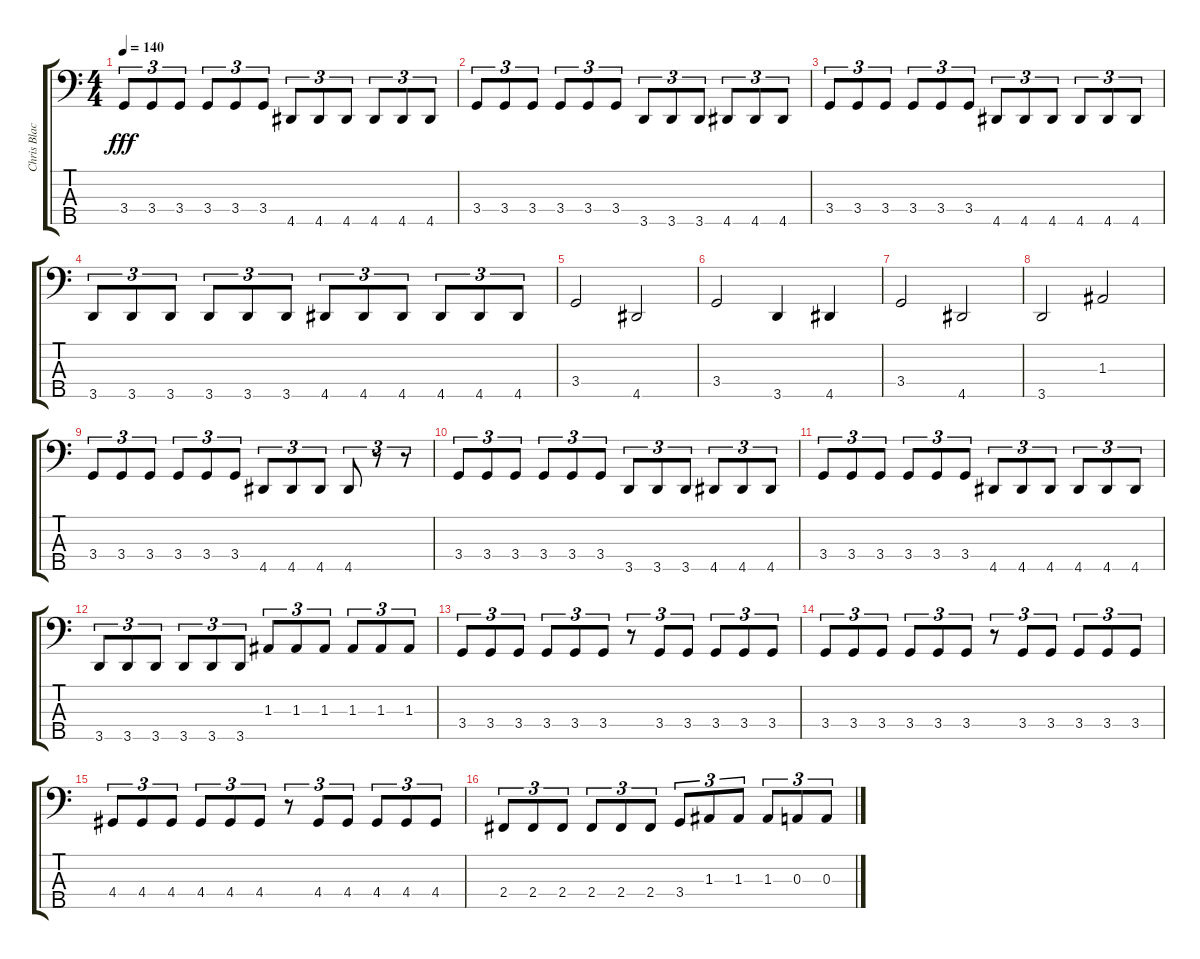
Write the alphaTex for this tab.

\track ("Chris Black" "Chris Blac") {instrument electricbasspick}
\staff {score tabs}
\tuning (G2 D2 A1 E1 B0) {hide}
\ts (4 4)
\tempo 140
\clef f4
\ks c
3.4.8{tu (3 2) dy fff} 3.4.8{tu (3 2)} 3.4.8{tu (3 2)} 3.4.8{tu (3 2)} 3.4.8{tu (3 2)} 3.4.8{tu (3 2)} 4.5.8{tu (3 2)} 4.5.8{tu (3 2)} 4.5.8{tu (3 2)} 4.5.8{tu (3 2)} 4.5.8{tu (3 2)} 4.5.8{tu (3 2)} |
3.4.8{tu (3 2)} 3.4.8{tu (3 2)} 3.4.8{tu (3 2)} 3.4.8{tu (3 2)} 3.4.8{tu (3 2)} 3.4.8{tu (3 2)} 3.5.8{tu (3 2)} 3.5.8{tu (3 2)} 3.5.8{tu (3 2)} 4.5.8{tu (3 2)} 4.5.8{tu (3 2)} 4.5.8{tu (3 2)} |
3.4.8{tu (3 2)} 3.4.8{tu (3 2)} 3.4.8{tu (3 2)} 3.4.8{tu (3 2)} 3.4.8{tu (3 2)} 3.4.8{tu (3 2)} 4.5.8{tu (3 2)} 4.5.8{tu (3 2)} 4.5.8{tu (3 2)} 4.5.8{tu (3 2)} 4.5.8{tu (3 2)} 4.5.8{tu (3 2)} |
3.5.8{tu (3 2)} 3.5.8{tu (3 2)} 3.5.8{tu (3 2)} 3.5.8{tu (3 2)} 3.5.8{tu (3 2)} 3.5.8{tu (3 2)} 4.5.8{tu (3 2)} 4.5.8{tu (3 2)} 4.5.8{tu (3 2)} 4.5.8{tu (3 2)} 4.5.8{tu (3 2)} 4.5.8{tu (3 2)} |
3.4.2 4.5.2 |
3.4.2 3.5.4 4.5.4 |
3.4.2 4.5.2 |
3.5.2 1.3.2 |
3.4.8{tu (3 2)} 3.4.8{tu (3 2)} 3.4.8{tu (3 2)} 3.4.8{tu (3 2)} 3.4.8{tu (3 2)} 3.4.8{tu (3 2)} 4.5.8{tu (3 2)} 4.5.8{tu (3 2)} 4.5.8{tu (3 2)} 4.5.8{tu (3 2)} r.8{tu (3 2)} r.8{tu (3 2)} |
3.4.8{tu (3 2)} 3.4.8{tu (3 2)} 3.4.8{tu (3 2)} 3.4.8{tu (3 2)} 3.4.8{tu (3 2)} 3.4.8{tu (3 2)} 3.5.8{tu (3 2)} 3.5.8{tu (3 2)} 3.5.8{tu (3 2)} 4.5.8{tu (3 2)} 4.5.8{tu (3 2)} 4.5.8{tu (3 2)} |
3.4.8{tu (3 2)} 3.4.8{tu (3 2)} 3.4.8{tu (3 2)} 3.4.8{tu (3 2)} 3.4.8{tu (3 2)} 3.4.8{tu (3 2)} 4.5.8{tu (3 2)} 4.5.8{tu (3 2)} 4.5.8{tu (3 2)} 4.5.8{tu (3 2)} 4.5.8{tu (3 2)} 4.5.8{tu (3 2)} |
3.5.8{tu (3 2)} 3.5.8{tu (3 2)} 3.5.8{tu (3 2)} 3.5.8{tu (3 2)} 3.5.8{tu (3 2)} 3.5.8{tu (3 2)} 1.3.8{tu (3 2)} 1.3.8{tu (3 2)} 1.3.8{tu (3 2)} 1.3.8{tu (3 2)} 1.3.8{tu (3 2)} 1.3.8{tu (3 2)} |
3.4.8{tu (3 2)} 3.4.8{tu (3 2)} 3.4.8{tu (3 2)} 3.4.8{tu (3 2)} 3.4.8{tu (3 2)} 3.4.8{tu (3 2)} r.8{tu (3 2)} 3.4.8{tu (3 2)} 3.4.8{tu (3 2)} 3.4.8{tu (3 2)} 3.4.8{tu (3 2)} 3.4.8{tu (3 2)} |
3.4.8{tu (3 2)} 3.4.8{tu (3 2)} 3.4.8{tu (3 2)} 3.4.8{tu (3 2)} 3.4.8{tu (3 2)} 3.4.8{tu (3 2)} r.8{tu (3 2)} 3.4.8{tu (3 2)} 3.4.8{tu (3 2)} 3.4.8{tu (3 2)} 3.4.8{tu (3 2)} 3.4.8{tu (3 2)} |
4.4.8{tu (3 2)} 4.4.8{tu (3 2)} 4.4.8{tu (3 2)} 4.4.8{tu (3 2)} 4.4.8{tu (3 2)} 4.4.8{tu (3 2)} r.8{tu (3 2)} 4.4.8{tu (3 2)} 4.4.8{tu (3 2)} 4.4.8{tu (3 2)} 4.4.8{tu (3 2)} 4.4.8{tu (3 2)} |
2.4.8{tu (3 2)} 2.4.8{tu (3 2)} 2.4.8{tu (3 2)} 2.4.8{tu (3 2)} 2.4.8{tu (3 2)} 2.4.8{tu (3 2)} 3.4.8{tu (3 2)} 1.3.8{tu (3 2)} 1.3.8{tu (3 2)} 1.3.8{tu (3 2)} 0.3.8{tu (3 2)} 0.3.8{tu (3 2)}
